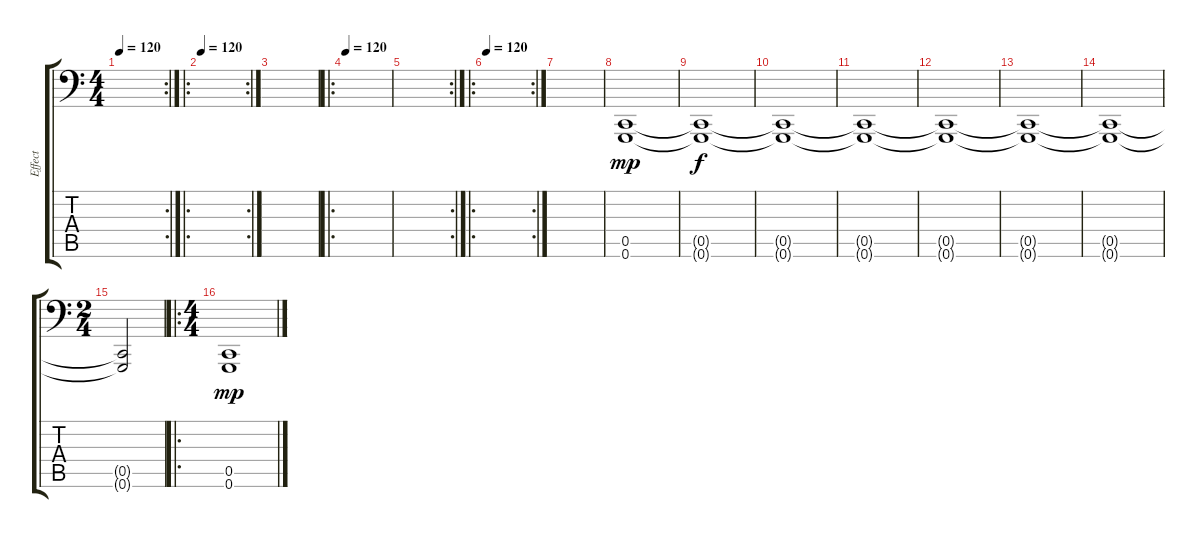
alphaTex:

\track ("Effect" "Effect") {instrument applause}
\staff {score tabs}
\tuning (G3 D3 Bb2 F2 C2 G1) {hide}
\rc 2
\ts (4 4)
\tempo 120
\clef f4
\ks c
|
\ro
\rc 2
\tempo 120
|
|
\ro
\tempo 120
|
\rc 2
|
\ro
\rc 2
\tempo 120
|
|
(0.5 0.6).1{dy mp volume 10} |
(0.5{t} 0.6{t}).1{dy f} |
(0.5{t} 0.6{t}).1 |
(0.5{t} 0.6{t}).1 |
(0.5{t} 0.6{t}).1 |
(0.5{t} 0.6{t}).1 |
(0.5{t} 0.6{t}).1 |
\ts (2 4)
(0.5{t} 0.6{t}).2 |
\ro
\ts (4 4)
(0.5 0.6).1{dy mp}
